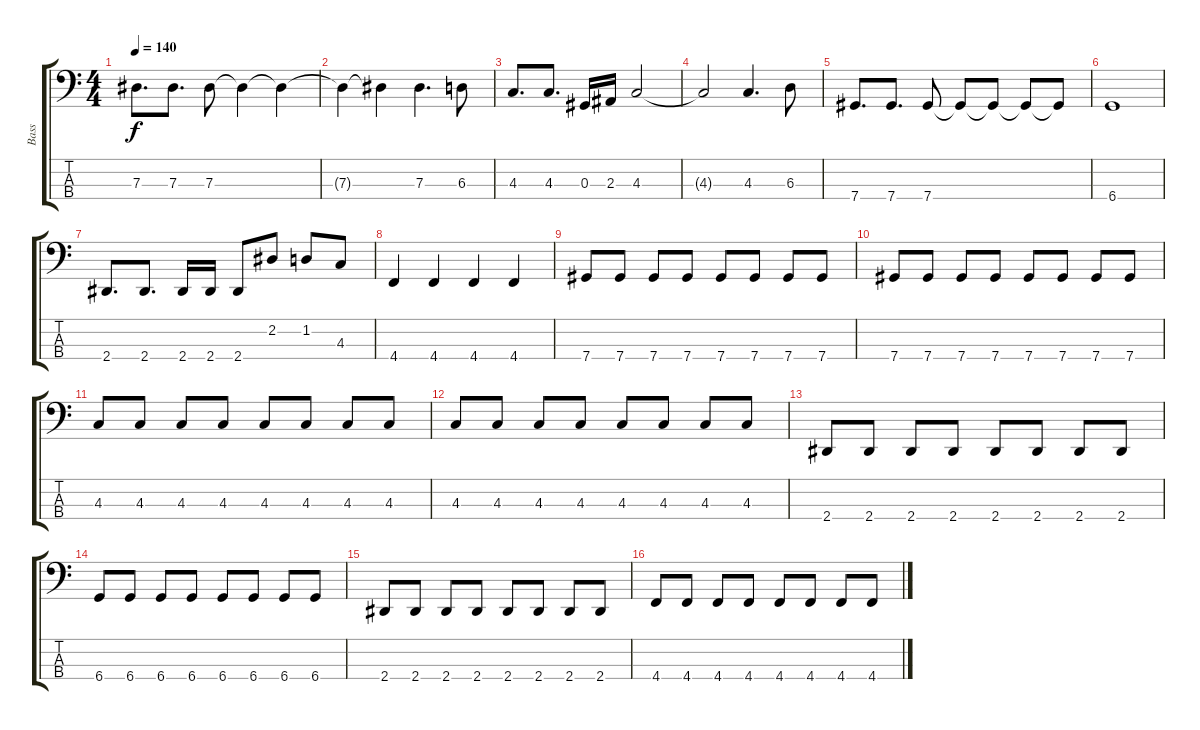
\track ("Bass" "Bass") {instrument slapbass1}
\staff {score tabs}
\tuning (Gb2 Db2 Ab1 Db1) {hide}
\ts (4 4)
\tempo 140
\clef f4
\ks c
7.3.8{d dy f} 7.3.8{d} 7.3.8 7.3{t}.4 7.3{t}.4 |
7.3{t}.4 7.3{t}.4 7.3.4{d} 6.3.8 |
4.3.8{d} 4.3.8{d} 0.3.16 2.3.16 4.3.2 |
4.3{t}.2 4.3.4{d} 6.3.8 |
7.4.8{d} 7.4.8{d} 7.4.8 7.4{t}.8 7.4{t}.8 7.4{t}.8 7.4{t}.8 |
6.4.1 |
2.4.8{d} 2.4.8{d} 2.4.16 2.4.16 2.4.8 2.2.8 1.2.8 4.3.8 |
4.4.4 4.4.4 4.4.4 4.4.4 |
7.4.8 7.4.8 7.4.8 7.4.8 7.4.8 7.4.8 7.4.8 7.4.8 |
7.4.8 7.4.8 7.4.8 7.4.8 7.4.8 7.4.8 7.4.8 7.4.8 |
4.3.8 4.3.8 4.3.8 4.3.8 4.3.8 4.3.8 4.3.8 4.3.8 |
4.3.8 4.3.8 4.3.8 4.3.8 4.3.8 4.3.8 4.3.8 4.3.8 |
2.4.8 2.4.8 2.4.8 2.4.8 2.4.8 2.4.8 2.4.8 2.4.8 |
6.4.8 6.4.8 6.4.8 6.4.8 6.4.8 6.4.8 6.4.8 6.4.8 |
2.4.8 2.4.8 2.4.8 2.4.8 2.4.8 2.4.8 2.4.8 2.4.8 |
4.4.8 4.4.8 4.4.8 4.4.8 4.4.8 4.4.8 4.4.8 4.4.8
